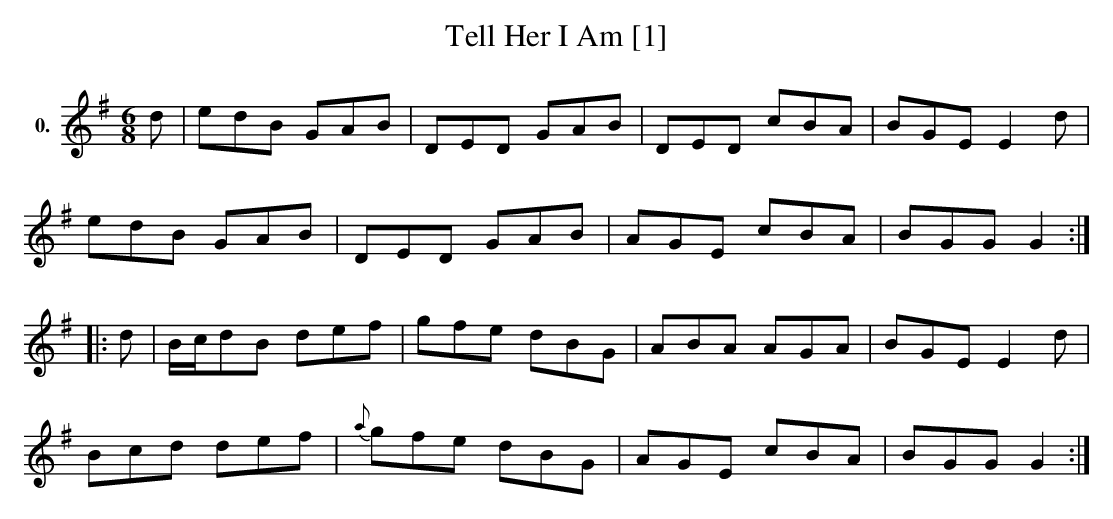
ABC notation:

X:1
T:Tell Her I Am [1]
M:6/8
L:1/8
K:G
V:1 clef=treble name="0."
[V:1] d|edB GAB|DED GAB|DED cBA|BGE E2d|
edB GAB|DED GAB|AGE cBA|BGG G2:|
|:d|B/c/dB def|gfe dBG|ABA AGA|BGE E2d|
Bcd def|{a}gfe dBG|AGE cBA|BGG G2:|]
